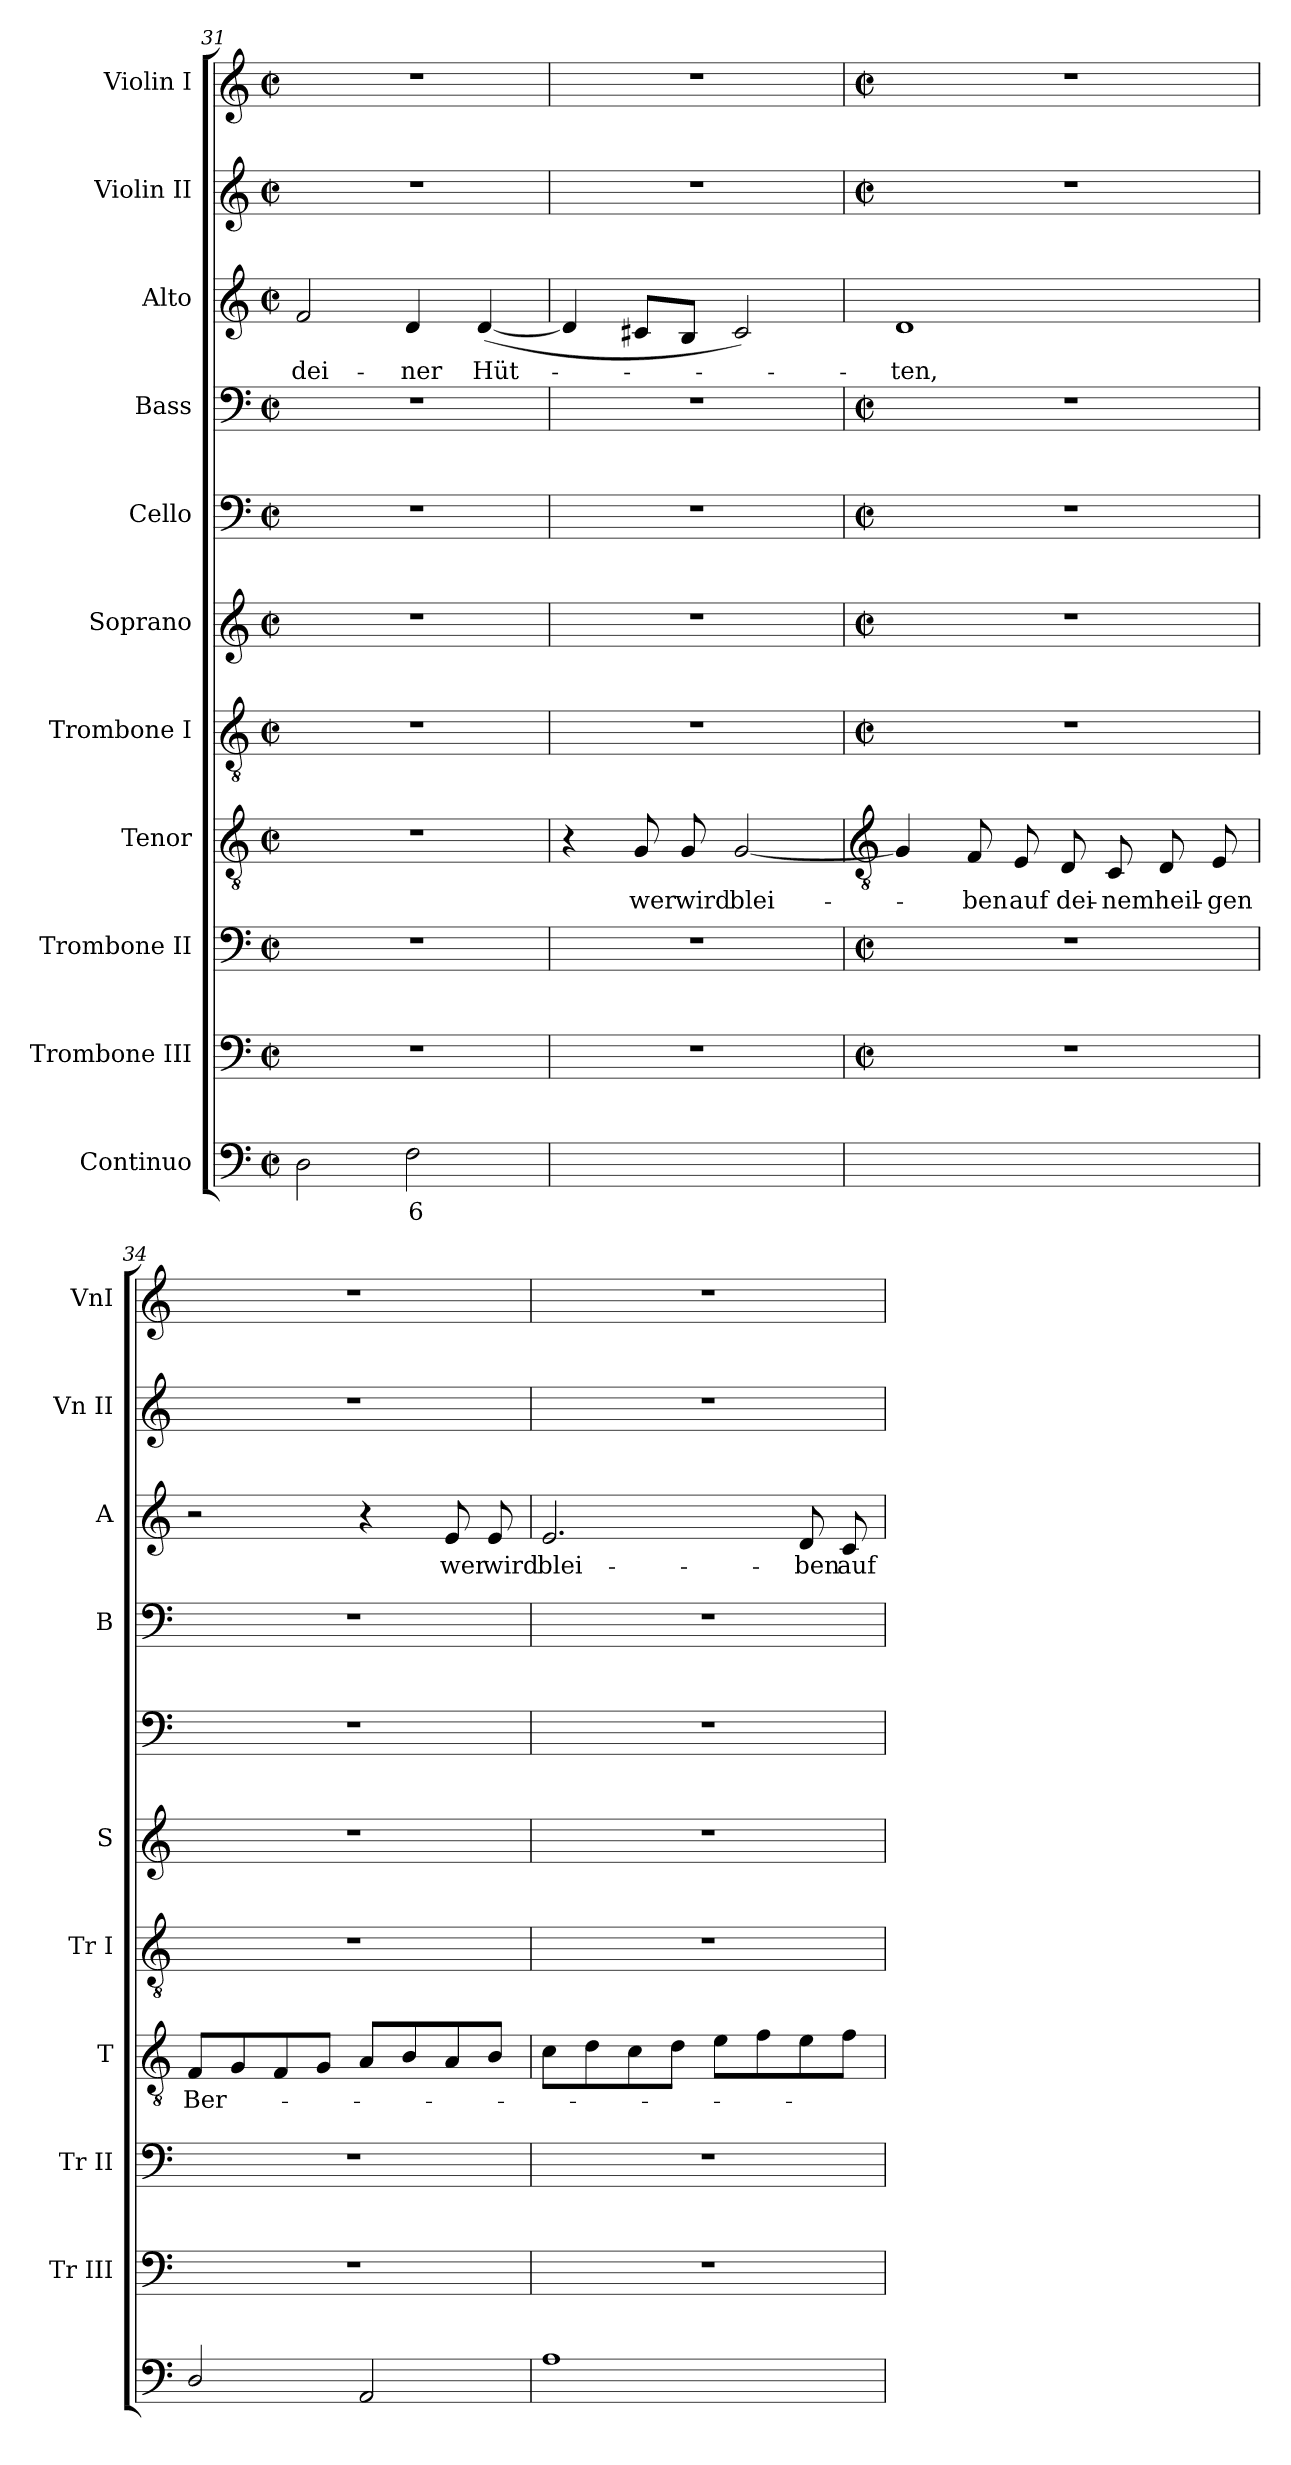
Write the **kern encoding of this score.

**kern	**text	**kern	**kern	**kern	**text	**kern	**kern	**kern	**kern	**kern	**text	**kern	**kern
*part11	*part11	*part10	*part9	*part8	*part8	*part7	*part6	*part5	*part4	*part3	*part3	*part2	*part1
*staff11	*staff11	*staff10	*staff9	*staff8	*staff8	*staff7	*staff6	*staff5	*staff4	*staff3	*staff3	*staff2	*staff1
*I"Continuo	*	*I"Trombone III	*I"Trombone II	*I"Tenor	*	*I"Trombone I	*I"Soprano	*I"Cello	*I"Bass	*I"Alto	*	*I"Violin II	*I"Violin I
*	*	*I'Tr III	*I'Tr II	*I'T	*	*I'Tr I	*I'S	*	*I'B	*I'A	*	*I'Vn II	*I'VnI
*clefF4	*	*clefF4	*clefF4	*clefGv2	*	*clefGv2	*clefG2	*clefF4	*clefF4	*clefG2	*	*clefG2	*clefG2
*k[]	*	*k[]	*k[]	*k[]	*	*k[]	*k[]	*k[]	*k[]	*k[]	*	*k[]	*k[]
*C:	*	*C:	*C:	*C:	*	*C:	*C:	*C:	*C:	*C:	*	*C:	*C:
*M2/2	*	*M2/2	*M2/2	*M2/2	*	*M2/2	*M2/2	*M2/2	*M2/2	*M2/2	*	*M2/2	*M2/2
*met(c|)	*	*met(c|)	*met(c|)	*met(c|)	*	*met(c|)	*met(c|)	*met(c|)	*met(c|)	*met(c|)	*	*met(c|)	*met(c|)
=31	=31	=31	=31	=31	=31	=31	=31	=31	=31	=31	=31	=31	=31
!	!	!	!	!	!	!	!	!	!	!	!LO:LY:b	!	!
2D	.	1r	1r	1r	.	1r	1r	1r	1r	2f	dei-	1r	1r
!	!LO:LY:b	!	!	!	!	!	!	!	!	!	!LO:LY:b	!	!
2F	6	.	.	.	.	.	.	.	.	4d	-ner	.	.
!	!	!	!	!	!	!	!	!	!	!	!LO:LY:b	!	!
.	.	.	.	.	.	.	.	.	.	(<[4d	Hüt-	.	.
=32	=32	=32	=32	=32	=32	=32	=32	=32	=32	=32	=32	=32	=32
!	!LO:LY:b	!	!	!	!	!	!	!	!	!	!	!	!
[2Eyy	7	1r	1r	4r	.	1r	1r	1r	1r	4d]	.	1r	1r
!	!	!	!	!	!LO:LY:b	!	!	!	!	!	!	!	!
.	.	.	.	8G	wer	.	.	.	.	8c#XL	.	.	.
!	!	!	!	!	!LO:LY:b	!	!	!	!	!	!	!	!
.	.	.	.	8G	wird	.	.	.	.	8BJ	.	.	.
!	!LO:LY:b	!	!	!	!LO:LY:b	!	!	!	!	!	!	!	!
2Eyy]	6	.	.	[2G	blei-	.	.	.	.	2c#)	.	.	.
!!LO:LB:g=z
=33	=33	=33	=33	=33	=33	=33	=33	=33	=33	=33	=33	=33	=33
*	*	*	*	*clefGv2	*	*	*	*	*	*	*	*	*
*	*	*M2/2	*M2/2	*	*	*M2/2	*M2/2	*M2/2	*M2/2	*	*	*M2/2	*M2/2
*	*	*met(c|)	*met(c|)	*	*	*met(c|)	*met(c|)	*met(c|)	*met(c|)	*	*	*met(c|)	*met(c|)
!	!LO:LY:b	!	!	!	!	!	!	!	!	!	!LO:LY:b	!	!
[2Dyy	4	1r	1r	4G]	.	1r	1r	1r	1r	1d	ten,	1r	1r
!	!	!	!	!	!LO:LY:b	!	!	!	!	!	!	!	!
.	.	.	.	8F	ben	.	.	.	.	.	.	.	.
!	!	!	!	!	!LO:LY:b	!	!	!	!	!	!	!	!
.	.	.	.	8E	auf	.	.	.	.	.	.	.	.
!	!LO:LY:b	!	!	!	!LO:LY:b	!	!	!	!	!	!	!	!
2Dyy]	3	.	.	8D	dei-	.	.	.	.	.	.	.	.
!	!	!	!	!	!LO:LY:b	!	!	!	!	!	!	!	!
.	.	.	.	8C	-nem	.	.	.	.	.	.	.	.
!	!	!	!	!	!LO:LY:b	!	!	!	!	!	!	!	!
.	.	.	.	8D	heil-	.	.	.	.	.	.	.	.
!	!	!	!	!	!LO:LY:b	!	!	!	!	!	!	!	!
.	.	.	.	8E	-gen	.	.	.	.	.	.	.	.
=34	=34	=34	=34	=34	=34	=34	=34	=34	=34	=34	=34	=34	=34
!	!	!	!	!	!LO:LY:b	!	!	!	!	!	!	!	!
2D/	.	1r	1r	8FL	Ber-	1r	1r	1r	1r	2r	.	1r	1r
.	.	.	.	8G	.	.	.	.	.	.	.	.	.
.	.	.	.	8F	.	.	.	.	.	.	.	.	.
.	.	.	.	8GJ	.	.	.	.	.	.	.	.	.
2AA	.	.	.	8AL	.	.	.	.	.	4r	.	.	.
.	.	.	.	8B	.	.	.	.	.	.	.	.	.
!	!	!	!	!	!	!	!	!	!	!	!LO:LY:b	!	!
.	.	.	.	8A	.	.	.	.	.	8e	wer	.	.
!	!	!	!	!	!	!	!	!	!	!	!LO:LY:b	!	!
.	.	.	.	8BJ	.	.	.	.	.	8e	wird	.	.
=35	=35	=35	=35	=35	=35	=35	=35	=35	=35	=35	=35	=35	=35
!	!	!	!	!	!	!	!	!	!	!	!LO:LY:b	!	!
1A	.	1r	1r	8cL	.	1r	1r	1r	1r	2.e	blei-	1r	1r
.	.	.	.	8d	.	.	.	.	.	.	.	.	.
.	.	.	.	8c	.	.	.	.	.	.	.	.	.
.	.	.	.	8dJ	.	.	.	.	.	.	.	.	.
.	.	.	.	8eL	.	.	.	.	.	.	.	.	.
.	.	.	.	8f	.	.	.	.	.	.	.	.	.
!	!	!	!	!	!	!	!	!	!	!	!LO:LY:b	!	!
.	.	.	.	8e	.	.	.	.	.	8d	-ben	.	.
!	!	!	!	!	!	!	!	!	!	!	!LO:LY:b	!	!
.	.	.	.	8fJ	.	.	.	.	.	8c	auf	.	.
=	=	=	=	=	=	=	=	=	=	=	=	=	=
*-	*-	*-	*-	*-	*-	*-	*-	*-	*-	*-	*-	*-	*-
